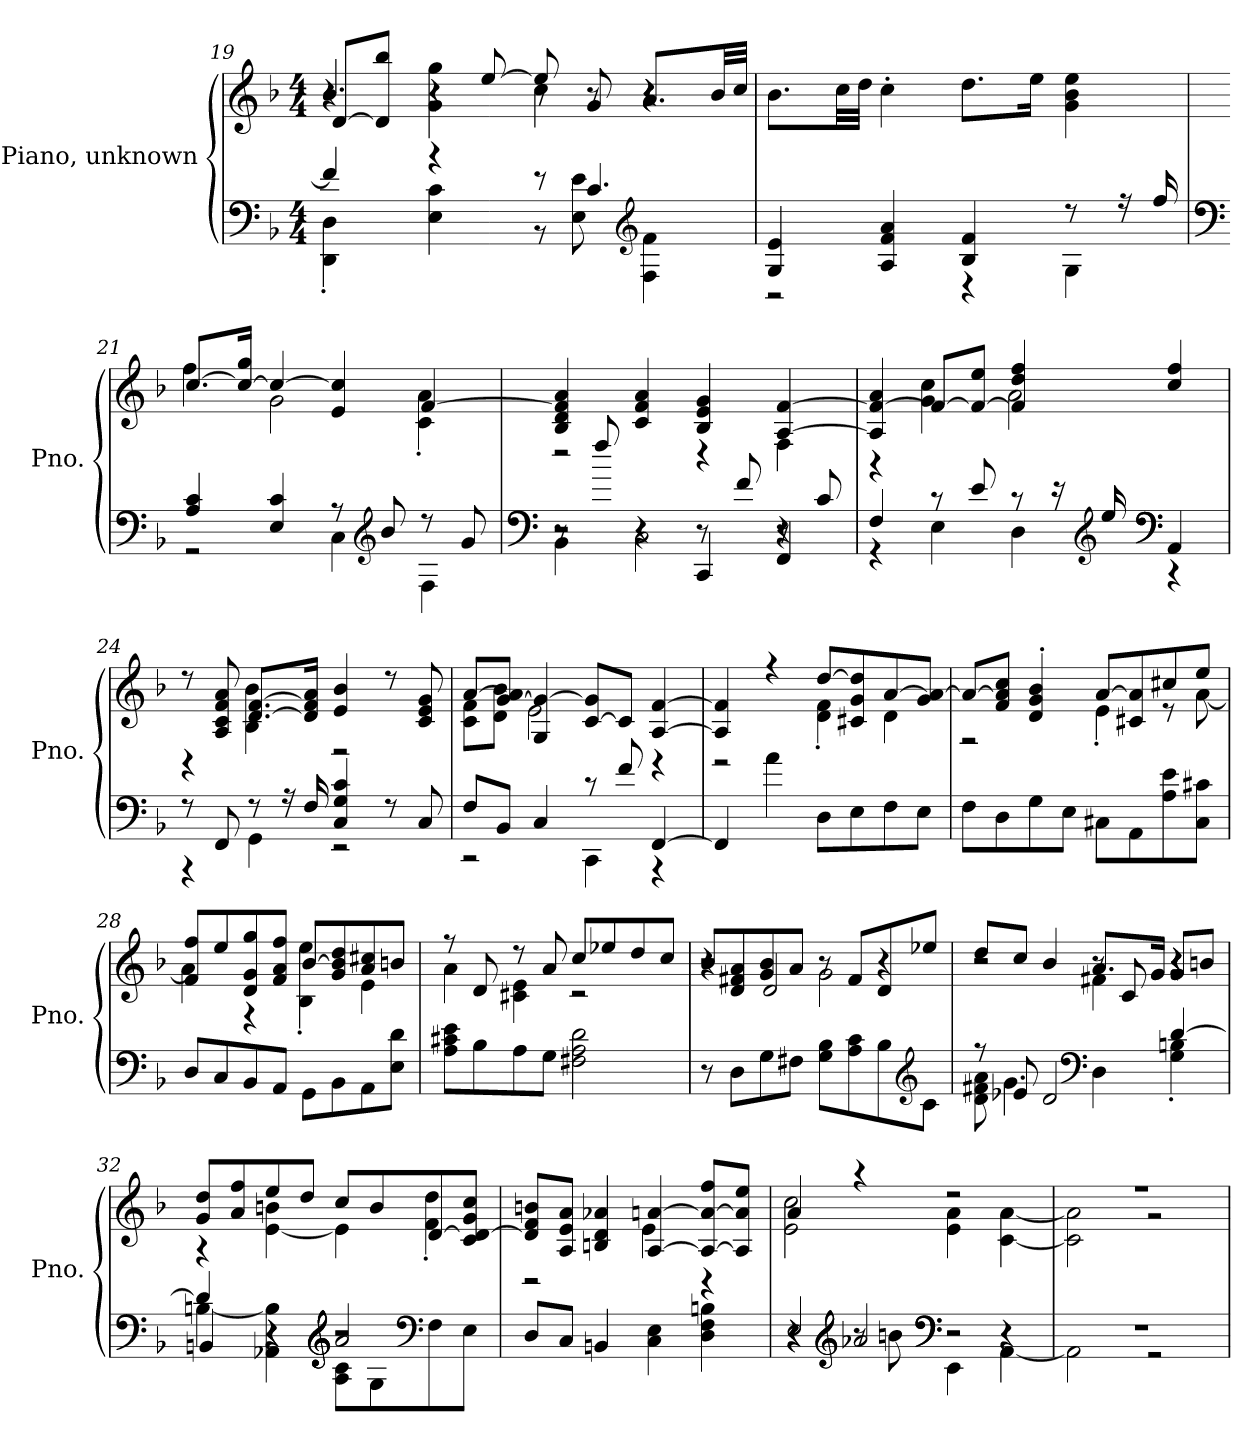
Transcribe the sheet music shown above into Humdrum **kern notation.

**kern	**kern
*part1	*part1
*staff2	*staff1
*I"Piano, unknown	*
*I'Pno.	*
!!LO:LB:g=z
*clefF4	*clefG2
*k[b-]	*k[b-]
*M4/4	*M4/4
=19	=19
*^	*^
*	*	*	*^
4f/]	4DD\' 4D\'	4.b-/	4r	[8d/L
.	.	.	.	8d/] 8bb-/J
4r	4E\ 4c\	.	4g\ 4gg\	4r
.	.	[8ee/	.	.
8r	8r	8ee/]	4cc\	8r
4.c/	8E\ 8e\	8r	.	8g/
*clefG2	*	*	*	*
.	4F\ 4f\	4r	4r	8.a/L
.	.	.	.	32b-/LL
.	.	.	.	32cc/JJJ
*	*	*v	*v	*v
=20	=20	=20
4G/ 4e/	2r	8.b-\L
.	.	32cc\LL
.	.	32dd\JJJ
4A/ 4f/ 4a/	.	4cc'\
4B-/ 4f/	4r	8.dd\L
.	.	16ee\Jk
8r	4G\	4g\ 4b-\ 4ee\
16r	.	.
16ff/	.	.
=21	=21	=21
*clefF4	*	*
*	*	*^
4A/ 4c/	2r	[8.cc/L	4ff\
.	.	16cc/_ 16gg/Jk	.
4E/ 4c/	.	4cc/_	2g\
8r	4C\	4e/ 4cc/]	.
*clefG2	*	*	*
8b-/	.	.	.
8r	4F\	[4f/	4c\' 4a\'
8g/	.	.	.
*v	*v	*	*
!!LO:PB:g=z	!!
=22	=22	=22
*clefF4	*	*
*^	*	*
*	*^	*	*
8r	4BB-\	2r	4B-/ 4d/ 4f/] 4a/	2r
8ff/	.	.	.	.
4r	2C\	.	4c/ 4f/ 4a/	.
8r	.	4CC/	4B-/ 4e/ 4g/	4r
8f/	.	.	.	.
8r	4r	4FF/	[4A/ [4f/	4F\
8c/	.	.	.	.
*	*v	*v	*	*
=23	=23	=23	=23
4F/	4r	4A/] 4f/_ 4a/	4r
8r	4E\	8f/L_	4g\ 4cc\
8e/	.	8f/_ 8ee/J	.
8r	4D\	4f/] 4dd/ 4ff/	2a\
16r	.	.	.
*clefG2	*	*	*
16ee/	.	.	.
*clefF4	*	*	*
4AA/	4r	4cc/ 4ff/	.
=24	=24	=24	=24
8r	4r	8r	4r
8FF/	.	8A/ 8c/ 8f/ 8a/	.
8r	4GG\	[8.d/ [8.f/L	4B-\ 4b-\
16r	.	.	.
16F/	.	16d/] 16f/] 16a/Jk	.
4C/ 4G/ 4c/	2r	4e/ 4b-/	2r
8r	.	8r	.
8C/	.	8c/ 8e/ 8g/	.
=25	=25	=25	=25
8F/L	2r	[8a/L	8c\ 8f\L
8BB-/J	.	[8g/ 8a/]J	8d\ 8b-\J
4C/	.	4G/ 4g/_	2e\
8r	4CC\	[8c/ 8g/]L	.
8f/	.	8c/J]	.
[4FF/	4r	[4A/ [4f/	4r
*v	*v	*	*
!!LO:LB:g=z	!!
=26	=26	=26
4FF/]	4A/] 4f/]	2r
4a\	4r	.
8D\L	[8dd/L	4d\' 4f\'
8E\	8c#X/ 8g/ 8dd/]	.
8F\	[8a/	4d\
8E\J	8g/ 8a/_J	.
=27	=27	=27
8F\L	8a/L_	2r
8D\	8f/ 8a/] 8cc/J	.
8G\	4d/' 4g/' 4b-/'	.
8E\J	.	.
8C#X\L	[8a/L	4e'\
8AA\	8c#X/ 8a/]	.
8A\ 8e\	8cc#X/	8r
8C#\ 8c#X\J	8ee/J	[8a\
=28	=28	=28
8D/L	8f/ 8ff/L	4a\]
8C/	8ee/	.
8BB-/	8d/ 8g/ 8gg/	4r
8AA/J	8f/ 8a/ 8ff/J	.
8GG\L	[8b-/L	4B-\' 4ee\'
8BB-\	8g/ 8b-/] 8dd/	.
8AA\	8a/ 8cc#X/	4e\
8E\ 8d\J	8bn/J	.
=29	=29	=29
8A\ 8c#X\ 8e\L	8r	4a\
8B-\	8d/	.
8A\	8r	4c#X\ 4e\
8G\J	8a/	.
2F#X\ 2A\ 2d\	8cc/L	2r
.	8ee-X/	.
.	8dd/	.
.	8cc/J	.
!!LO:LB:g=z
=30	=30	=30
*	*	*^
8r	8b-/L	2r	4r
8D\L	8d/ 8f#X/ 8a/	.	.
8G\	8g/ 8b-/	.	2d/
8F#X\J	8a/J	.	.
8G\ 8B-\L	8r	2g\	.
8A\ 8c\	8f#/L	.	.
8B-\	8d/	.	4r
*clefG2	*	*	*
8c\J	8ee-X/J	.	.
=31	=31	=31	=31
*^	*	*	*
8r	8d\ 8f#X\ 8a\	8dd/L	2r	2r
8e-X/	4.g\	8cc/J	.	.
2d/	.	4b-/	.	.
*clefF4	*	*	*	*
.	4D\	8.a/L	4f#X\	8r
.	.	.	.	8c/
.	.	16g/Jk	.	.
[4d/	4G\' 4Bn\'	8g/L	4r	4r
.	.	8bn/J	.	.
*	*	*	*v	*v
=32	=32	=32	=32
*	*^	*	*
4d/]	[4Bn\	4BBn/	8g/ 8dd/L	4r
.	.	.	8a/ 8ff/	.
4r	4AA-X\ 4B\]	4r	8ee/	[4e\ 4bn\
.	.	.	8dd/J	.
*clefG2	*	*	*	*
2a/	8A\ 8c\L	2r	8cc/L	4e\]
.	8G\	.	8b/	.
*clefF4	*	*	*	*
.	8F\	.	[8d/	4f\' 4dd\'
.	8E\J	.	8c/ 8d/_ 8g/ 8cc/J	.
*v	*v	*v	*	*
!!LO:LB:g=z	!!
=33	=33	=33
8D/L	8d/] 8f/ 8bn/L	2r
8C/J	8A/ 8e/ 8a/J	.
4BBn/	4Bn/ 4d/ 4a-X/	.
4C\ 4E\	[4A/ [4an/	4e\
4D\ 4F\ 4Bn\	8A/_ 8a/_ 8ff/L	4r
.	8A/] 8a/] 8ee/J	.
=34	=34	=34
*^	*	*
*	*^	*	*
4r	4r	2E/	4a/	2e\ 2cc\
*clefG2	*	*	*	*
2a-X/	8r	.	4r	.
.	8bn\	.	.	.
*clefF4	*	*	*	*
.	4EE\	2r	2r	4e\ 4a\
4r	[4AA\	.	.	[4c\ [4a\
*	*v	*v	*	*
=35	=35	=35	=35
1r	2AA\]	1r	2c\] 2a\]
.	2r	.	2r
*v	*v	*	*
*	*v	*v
=	=
*-	*-
